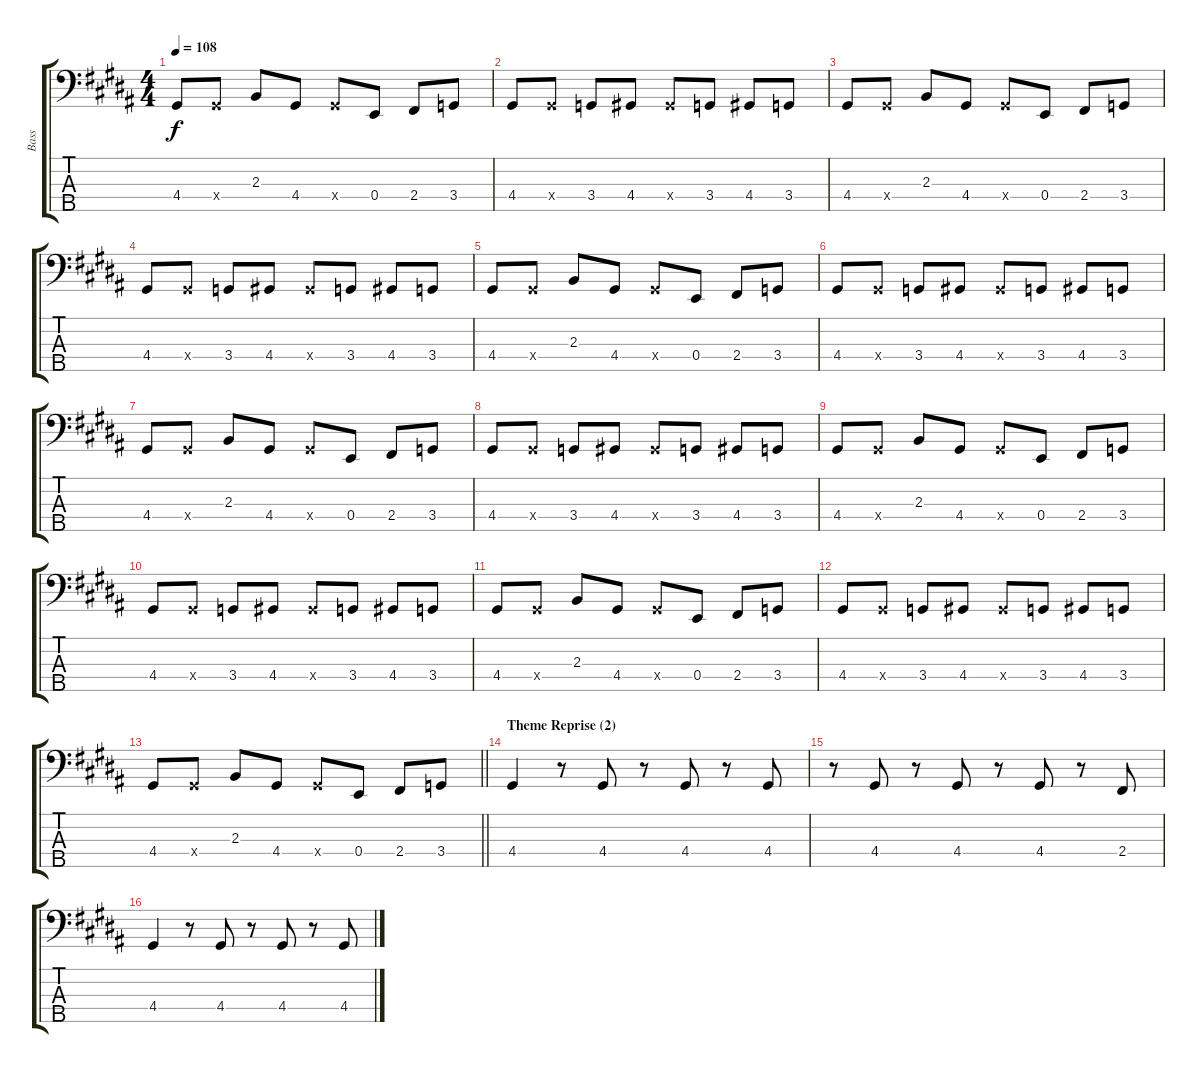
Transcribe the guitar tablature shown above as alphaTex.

\track ("Bass" "Bass") {instrument electricbasspick}
\staff {score tabs}
\tuning (G2 D2 A1 E1 B0) {hide}
\ts (4 4)
\tempo 108
\clef f4
\ks g#minor
4.4.8{dy f} 4.4{x}.8 2.3.8 4.4.8 4.4{x}.8 0.4.8 2.4.8 3.4.8 |
4.4.8 4.4{x}.8 3.4.8 4.4.8 4.4{x}.8 3.4.8 4.4.8 3.4.8 |
4.4.8 4.4{x}.8 2.3.8 4.4.8 4.4{x}.8 0.4.8 2.4.8 3.4.8 |
4.4.8 4.4{x}.8 3.4.8 4.4.8 4.4{x}.8 3.4.8 4.4.8 3.4.8 |
4.4.8 4.4{x}.8 2.3.8 4.4.8 4.4{x}.8 0.4.8 2.4.8 3.4.8 |
4.4.8 4.4{x}.8 3.4.8 4.4.8 4.4{x}.8 3.4.8 4.4.8 3.4.8 |
4.4.8 4.4{x}.8 2.3.8 4.4.8 4.4{x}.8 0.4.8 2.4.8 3.4.8 |
4.4.8 4.4{x}.8 3.4.8 4.4.8 4.4{x}.8 3.4.8 4.4.8 3.4.8 |
4.4.8 4.4{x}.8 2.3.8 4.4.8 4.4{x}.8 0.4.8 2.4.8 3.4.8 |
4.4.8 4.4{x}.8 3.4.8 4.4.8 4.4{x}.8 3.4.8 4.4.8 3.4.8 |
4.4.8 4.4{x}.8 2.3.8 4.4.8 4.4{x}.8 0.4.8 2.4.8 3.4.8 |
4.4.8 4.4{x}.8 3.4.8 4.4.8 4.4{x}.8 3.4.8 4.4.8 3.4.8 |
\barLineRight lightlight
4.4.8 4.4{x}.8 2.3.8 4.4.8 4.4{x}.8 0.4.8 2.4.8 3.4.8 |
\section ("" "Theme Reprise (2)")
4.4.4 r.8 4.4.8 r.8 4.4.8 r.8 4.4.8 |
r.8 4.4.8 r.8 4.4.8 r.8 4.4.8 r.8 2.4.8 |
4.4.4 r.8 4.4.8 r.8 4.4.8 r.8 4.4.8
